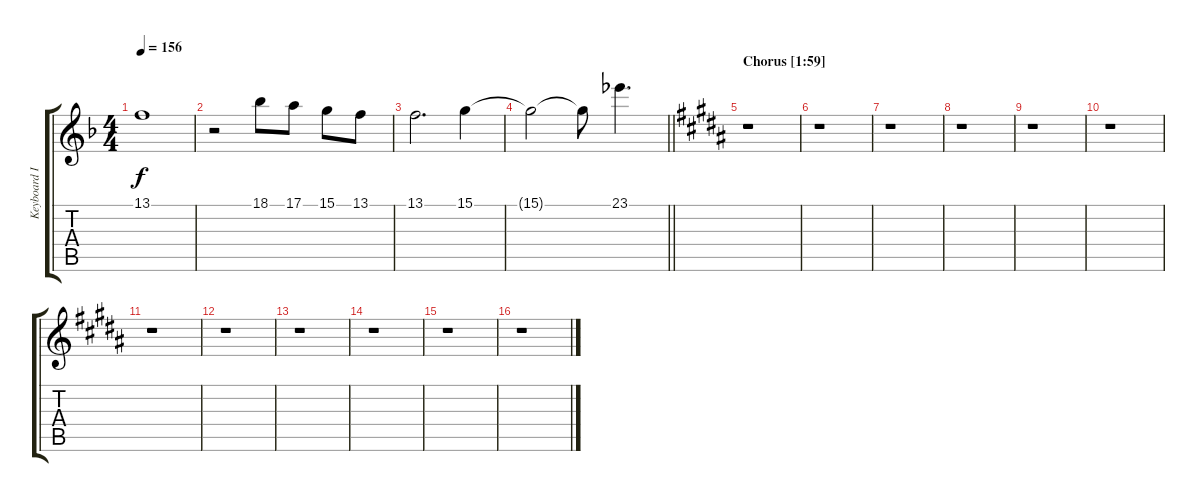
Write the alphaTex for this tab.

\track ("Keyboard I" "Keyboard I") {instrument glockenspiel}
\staff {score tabs}
\tuning (E4 B3 G3 D3 A2 E2) {hide}
\ts (4 4)
\tempo 156
\clef g2
\ks dminor
13.1.1{dy f} |
r.2 18.1.8 17.1.8 15.1.8 13.1.8 |
13.1.2{d} 15.1.4 |
\barLineRight lightlight
15.1{t}.2 15.1{t}.8 23.1.4{d} |
\section ("" "Chorus [1:59]")
\ks g#minor
r.1 |
r.1 |
r.1 |
r.1 |
r.1 |
r.1 |
r.1 |
r.1 |
r.1 |
r.1 |
r.1 |
r.1
